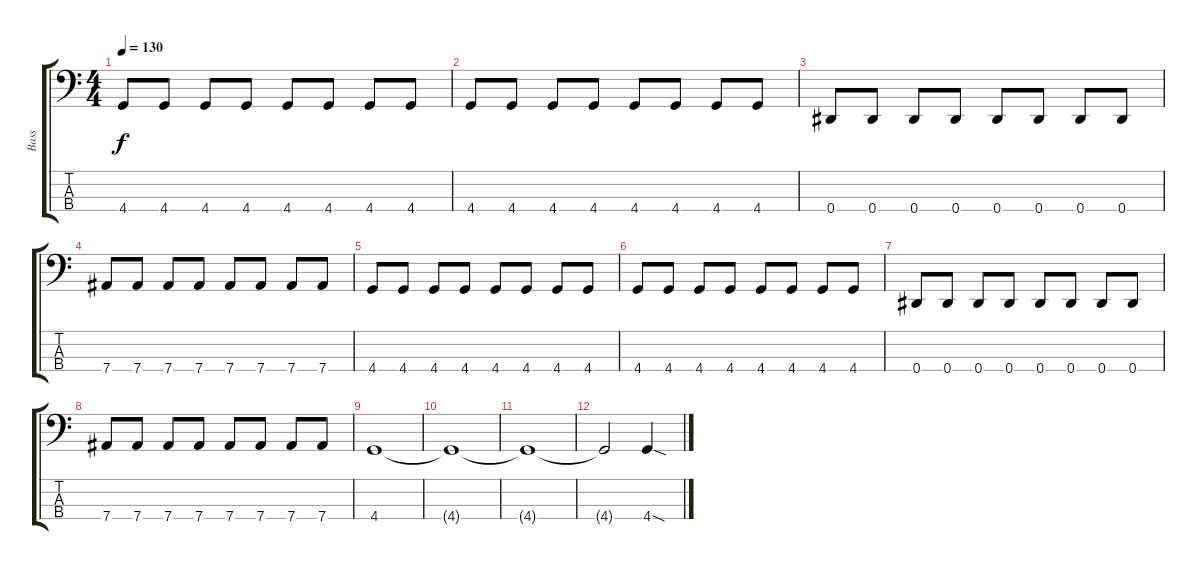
\track ("Bass" "Bass") {instrument electricbassfinger}
\staff {score tabs}
\tuning (Gb2 Db2 Ab1 Eb1) {hide}
\ts (4 4)
\tempo 130
\clef f4
\ks c
4.4.8{dy f} 4.4.8 4.4.8 4.4.8 4.4.8 4.4.8 4.4.8 4.4.8 |
4.4.8 4.4.8 4.4.8 4.4.8 4.4.8 4.4.8 4.4.8 4.4.8 |
0.4.8 0.4.8 0.4.8 0.4.8 0.4.8 0.4.8 0.4.8 0.4.8 |
7.4.8 7.4.8 7.4.8 7.4.8 7.4.8 7.4.8 7.4.8 7.4.8 |
4.4.8 4.4.8 4.4.8 4.4.8 4.4.8 4.4.8 4.4.8 4.4.8 |
4.4.8 4.4.8 4.4.8 4.4.8 4.4.8 4.4.8 4.4.8 4.4.8 |
0.4.8 0.4.8 0.4.8 0.4.8 0.4.8 0.4.8 0.4.8 0.4.8 |
7.4.8 7.4.8 7.4.8 7.4.8 7.4.8 7.4.8 7.4.8 7.4.8 |
4.4.1 |
4.4{t}.1 |
4.4{t}.1 |
4.4{t}.2 4.4{sod}.4
